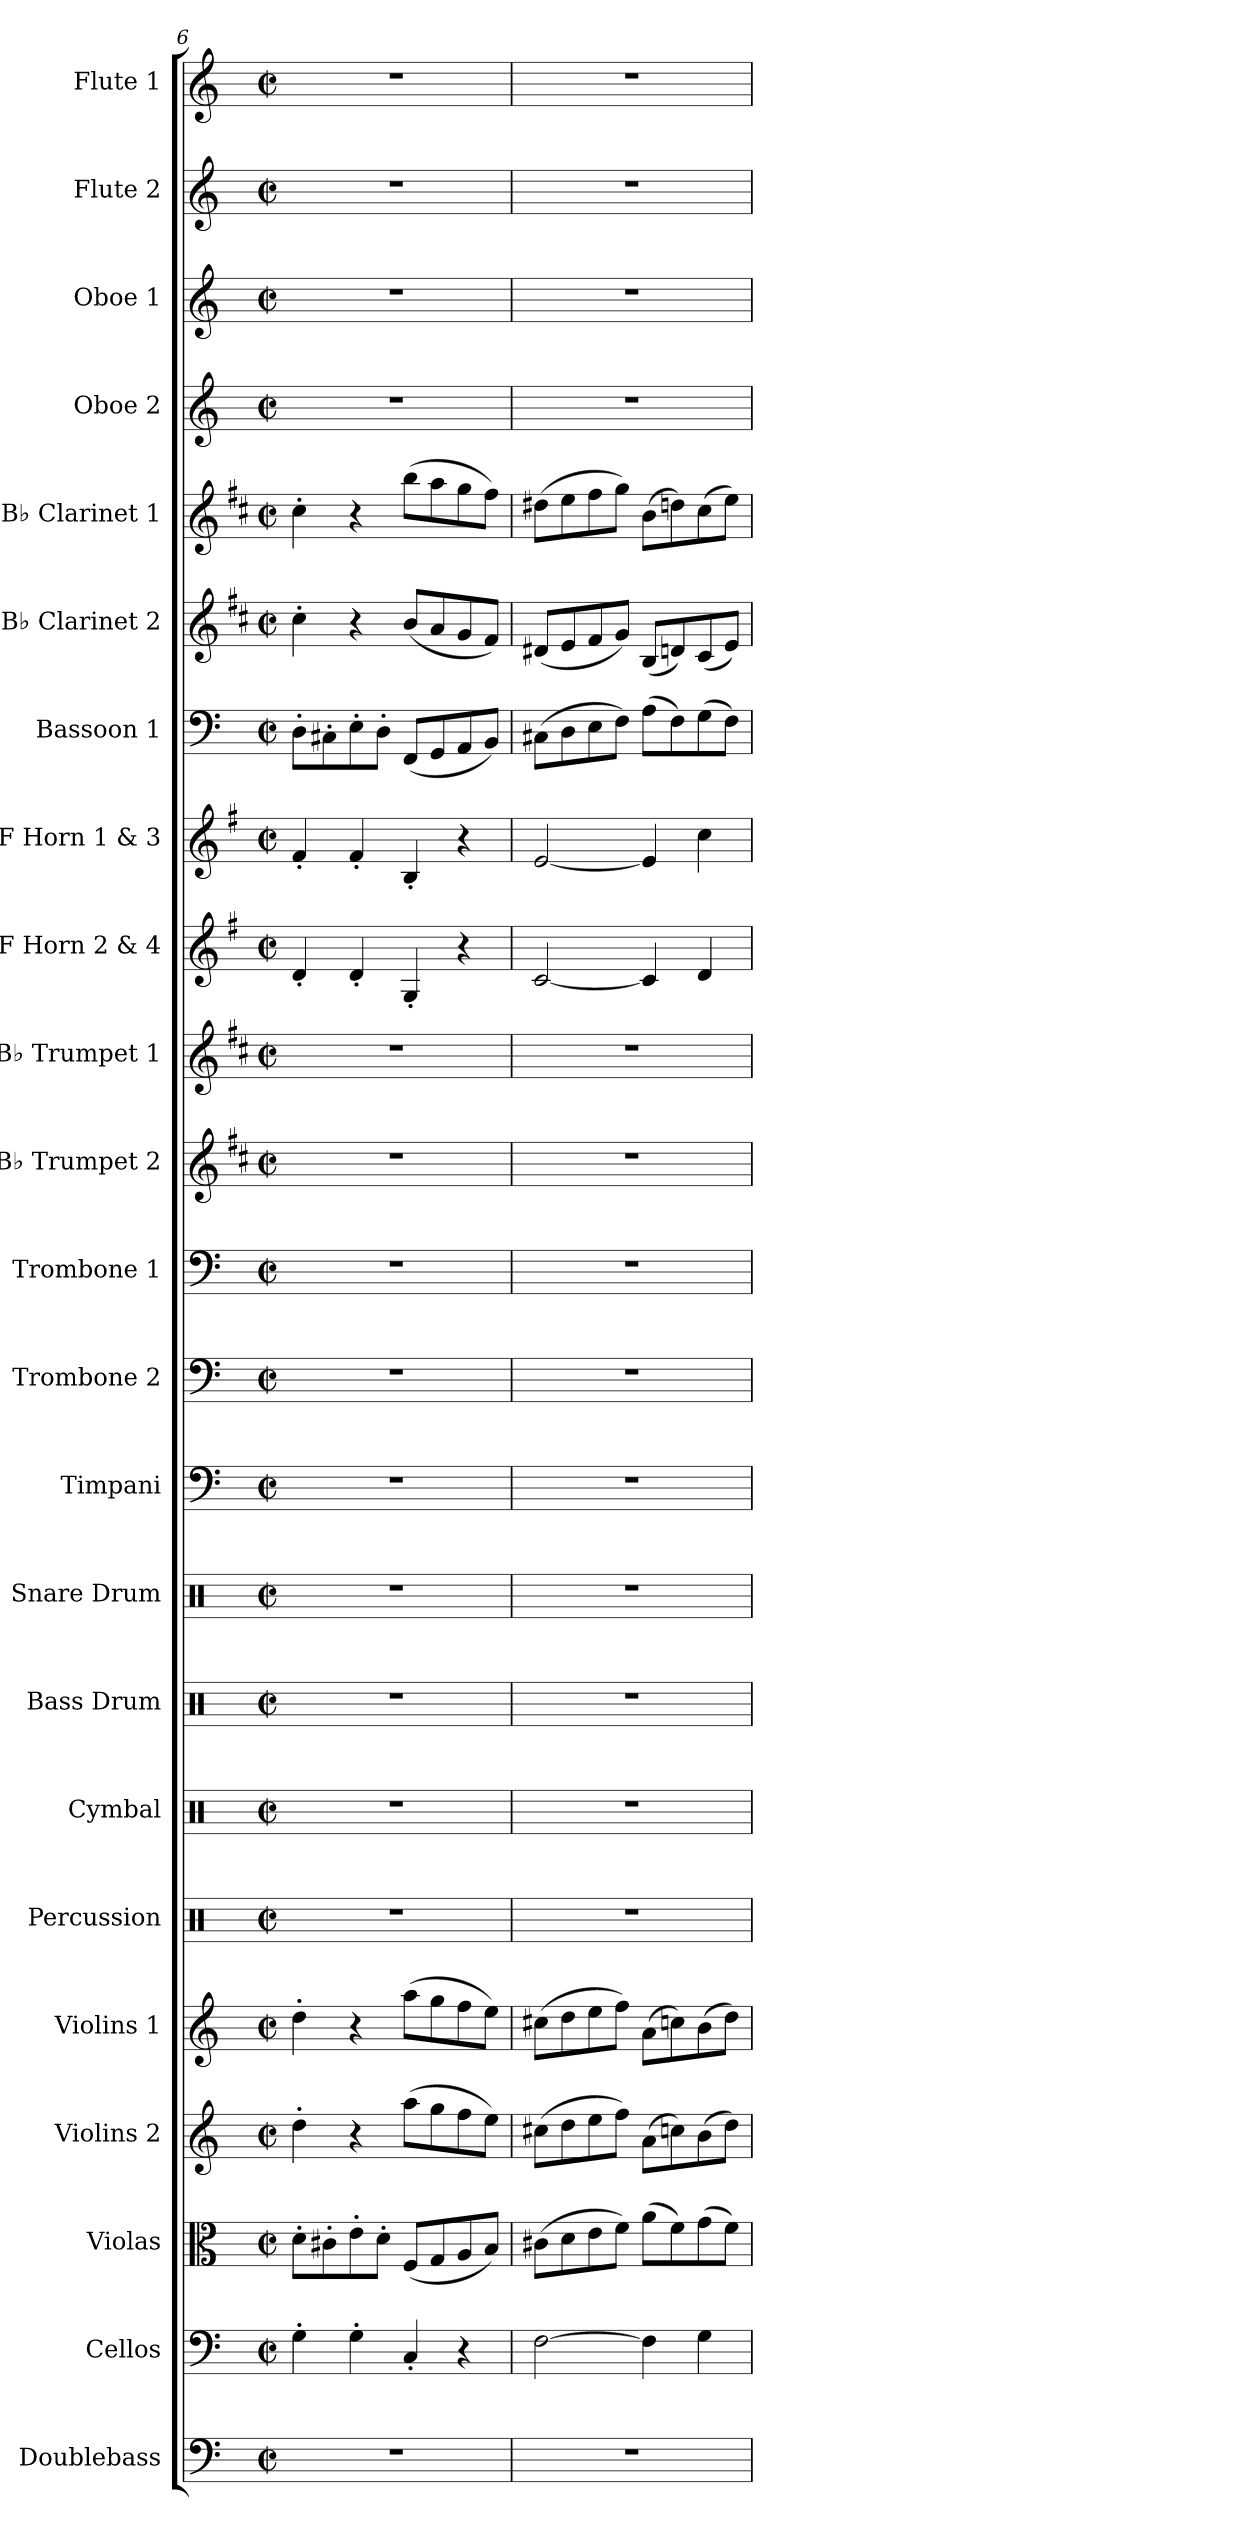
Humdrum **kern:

**kern	**kern	**kern	**kern	**kern	**kern	**kern	**kern	**kern	**kern	**kern	**kern	**kern	**kern	**kern	**kern	**kern	**kern	**kern	**kern	**kern	**kern	**kern
*part23	*part22	*part21	*part20	*part19	*part18	*part17	*part16	*part15	*part14	*part13	*part12	*part11	*part10	*part9	*part8	*part7	*part6	*part5	*part4	*part3	*part2	*part1
*staff23	*staff22	*staff21	*staff20	*staff19	*staff18	*staff17	*staff16	*staff15	*staff14	*staff13	*staff12	*staff11	*staff10	*staff9	*staff8	*staff7	*staff6	*staff5	*staff4	*staff3	*staff2	*staff1
*I"Doublebass	*I"Cellos	*I"Violas	*I"Violins 2	*I"Violins 1	*I"Percussion	*I"Cymbal	*I"Bass Drum	*I"Snare Drum	*I"Timpani	*I"Trombone 2	*I"Trombone 1	*I"B♭ Trumpet 2	*I"B♭ Trumpet 1	*I"F Horn 2 &amp; 4	*I"F Horn 1 &amp; 3	*I"Bassoon 1	*I"B♭ Clarinet 2	*I"B♭ Clarinet 1	*I"Oboe 2	*I"Oboe 1	*I"Flute 2	*I"Flute 1
*I'Dbs.	*	*I'Vlas.	*I'Vlns. 2	*I'Vlns. 1	*I'Perc.	*I'Cym.	*I'B. Dr.	*I'Sn. Dr.	*I'Timp.	*I'Tbn. 2	*I'Tbn. 1	*I'B♭ Tpt. 2	*I'B♭ Tpt. 1	*I'F Hn. 2 4	*I'F Hn. 1 3	*I'Bsn. 1	*I'B♭ Cl. 2	*I'B♭ Cl. 1	*I'Ob. 2	*I'Ob. 1	*I'Fl. 2	*I'Fl. 1
*clefF4	*clefF4	*clefC3	*clefG2	*clefG2	*clefX	*clefX	*clefX	*clefX	*clefF4	*clefF4	*clefF4	*clefG2	*clefG2	*clefG2	*clefG2	*clefF4	*clefG2	*clefG2	*clefG2	*clefG2	*clefG2	*clefG2
*ITrd7c12	*	*	*	*	*	*	*	*	*	*	*	*ITrd1c2	*ITrd1c2	*ITrd4c7	*ITrd4c7	*	*ITrd1c2	*ITrd1c2	*	*	*	*
*k[]	*k[]	*k[]	*k[]	*k[]	*k[]	*k[]	*k[]	*k[]	*k[]	*k[]	*k[]	*k[]	*k[]	*k[]	*k[]	*k[]	*k[]	*k[]	*k[]	*k[]	*k[]	*k[]
*M2/2	*M2/2	*M2/2	*M2/2	*M2/2	*M2/2	*M2/2	*M2/2	*M2/2	*M2/2	*M2/2	*M2/2	*M2/2	*M2/2	*M2/2	*M2/2	*M2/2	*M2/2	*M2/2	*M2/2	*M2/2	*M2/2	*M2/2
*met(c|)	*met(c|)	*met(c|)	*met(c|)	*met(c|)	*met(c|)	*met(c|)	*met(c|)	*met(c|)	*met(c|)	*met(c|)	*met(c|)	*met(c|)	*met(c|)	*met(c|)	*met(c|)	*met(c|)	*met(c|)	*met(c|)	*met(c|)	*met(c|)	*met(c|)	*met(c|)
=6	=6	=6	=6	=6	=6	=6	=6	=6	=6	=6	=6	=6	=6	=6	=6	=6	=6	=6	=6	=6	=6	=6
1r	4G'\	8d'\L	4dd'\	4dd'\	1r	1r	1r	1r	1r	1r	1r	1r	1r	4G'/	4B'/	8D'\L	4b'\	4b'\	1r	1r	1r	1r
.	.	8c#X'\	.	.	.	.	.	.	.	.	.	.	.	.	.	8C#X'\	.	.	.	.	.	.
.	4G'\	8e'\	4r	4r	.	.	.	.	.	.	.	.	.	4G'/	4B'/	8E'\	4r	4r	.	.	.	.
.	.	8d'\J	.	.	.	.	.	.	.	.	.	.	.	.	.	8D'\J	.	.	.	.	.	.
.	4C'/	(<8F/L	(>8aa\L	(>8aa\L	.	.	.	.	.	.	.	.	.	4C'/	4E'/	(<8FF/L	(<8a/L	(>8aa\L	.	.	.	.
.	.	8G/	8gg\	8gg\	.	.	.	.	.	.	.	.	.	.	.	8GG/	8g/	8gg\	.	.	.	.
.	4r	8A/	8ff\	8ff\	.	.	.	.	.	.	.	.	.	4r	4r	8AA/	8f/	8ff\	.	.	.	.
.	.	8B/J)	8ee\J)	8ee\J)	.	.	.	.	.	.	.	.	.	.	.	8BB/J)	8e/J)	8ee\J)	.	.	.	.
=7	=7	=7	=7	=7	=7	=7	=7	=7	=7	=7	=7	=7	=7	=7	=7	=7	=7	=7	=7	=7	=7	=7
1r	[2F\	(>8c#X\L	(>8cc#X\L	(>8cc#X\L	1r	1r	1r	1r	1r	1r	1r	1r	1r	[2F/	[2A/	(>8C#X\L	(<8c#X/L	(>8cc#X\L	1r	1r	1r	1r
.	.	8d\	8dd\	8dd\	.	.	.	.	.	.	.	.	.	.	.	8D\	8d/	8dd\	.	.	.	.
.	.	8e\	8ee\	8ee\	.	.	.	.	.	.	.	.	.	.	.	8E\	8e/	8ee\	.	.	.	.
.	.	8f\J)	8ff\J)	8ff\J)	.	.	.	.	.	.	.	.	.	.	.	8F\J)	8f/J)	8ff\J)	.	.	.	.
.	4F\]	(>8a\L	(>8a\L	(>8a\L	.	.	.	.	.	.	.	.	.	4F/]	4A/]	(>8A\L	(<8A/L	(>8a\L	.	.	.	.
.	.	8f\)	8ccn\)	8ccn\)	.	.	.	.	.	.	.	.	.	.	.	8F\)	8cn/)	8ccn\)	.	.	.	.
.	4G\	(>8g\	(>8b\	(>8b\	.	.	.	.	.	.	.	.	.	4G/	4f\	(>8G\	(<8B/	(>8b\	.	.	.	.
.	.	8f\J)	8dd\J)	8dd\J)	.	.	.	.	.	.	.	.	.	.	.	8F\J)	8d/J)	8dd\J)	.	.	.	.
=	=	=	=	=	=	=	=	=	=	=	=	=	=	=	=	=	=	=	=	=	=	=
*-	*-	*-	*-	*-	*-	*-	*-	*-	*-	*-	*-	*-	*-	*-	*-	*-	*-	*-	*-	*-	*-	*-
